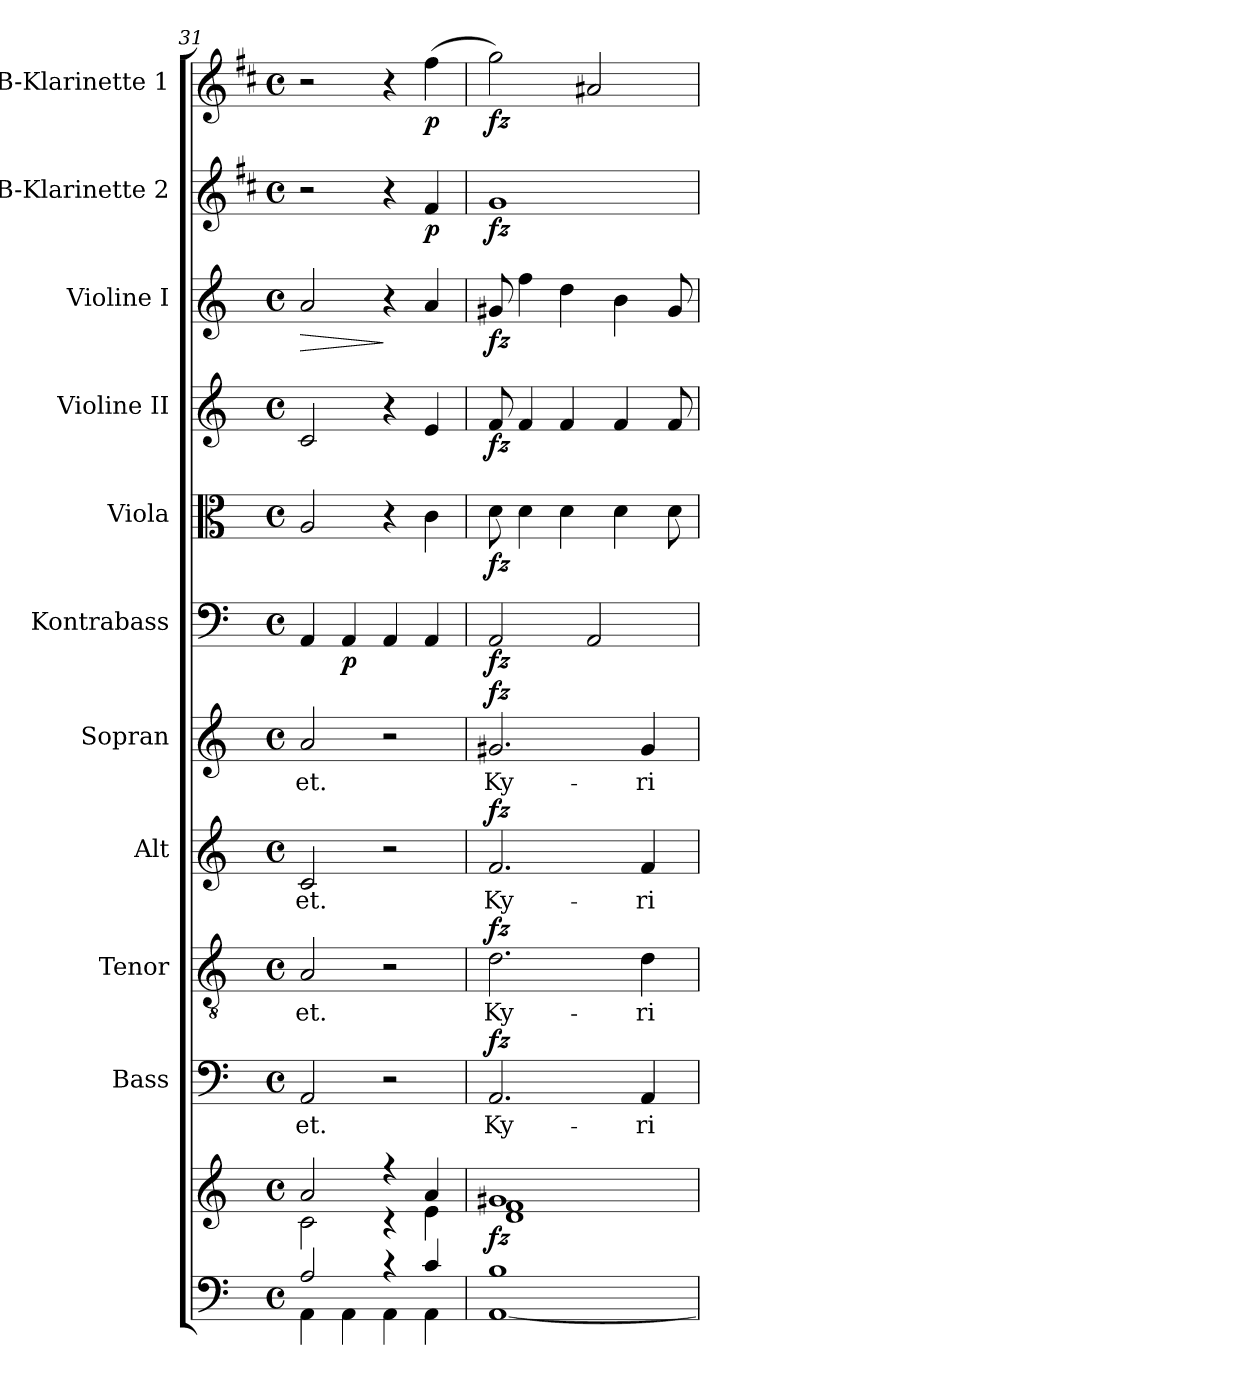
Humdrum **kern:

**kern	**kern	**dynam	**kern	**text	**dynam	**kern	**text	**dynam	**kern	**text	**dynam	**kern	**text	**dynam	**kern	**dynam	**kern	**dynam	**kern	**dynam	**kern	**dynam	**kern	**dynam	**kern	**dynam
*part11	*part11	*part11	*part10	*part10	*part10	*part9	*part9	*part9	*part8	*part8	*part8	*part7	*part7	*part7	*part6	*part6	*part5	*part5	*part4	*part4	*part3	*part3	*part2	*part2	*part1	*part1
*staff12	*staff11	*staff11/12	*staff10	*staff10	*staff10	*staff9	*staff9	*staff9	*staff8	*staff8	*staff8	*staff7	*staff7	*staff7	*staff6	*staff6	*staff5	*staff5	*staff4	*staff4	*staff3	*staff3	*staff2	*staff2	*staff1	*staff1
*	*	*	*I"Bass	*	*	*I"Tenor	*	*	*I"Alt	*	*	*I"Sopran	*	*	*I"Kontrabass	*	*I"Viola	*	*I"Violine II	*	*I"Violine I	*	*I"B-Klarinette 2	*	*I"B-Klarinette 1	*
*	*	*	*I'B.	*	*	*I'T.	*	*	*I'A.	*	*	*I'S.	*	*	*I'Kb.	*	*I'Vla.	*	*I'Vl. II	*	*I'Vl. I	*	*I'B Kl. 2	*	*I'B Kl. 1	*
*clefF4	*clefG2	*	*clefF4	*	*	*clefGv2	*	*	*clefG2	*	*	*clefG2	*	*	*clefF4	*	*clefC3	*	*clefG2	*	*clefG2	*	*clefG2	*	*clefG2	*
*	*	*	*	*	*	*	*	*	*	*	*	*	*	*	*ITrd7c12	*	*	*	*	*	*	*	*ITrd1c2	*	*ITrd1c2	*
*k[]	*k[]	*	*k[]	*	*	*k[]	*	*	*k[]	*	*	*k[]	*	*	*k[]	*	*k[]	*	*k[]	*	*k[]	*	*k[]	*	*k[]	*
*C:	*C:	*	*C:	*	*	*C:	*	*	*C:	*	*	*C:	*	*	*C:	*	*C:	*	*C:	*	*C:	*	*C:	*	*C:	*
*M4/4	*M4/4	*	*M4/4	*	*	*M4/4	*	*	*M4/4	*	*	*M4/4	*	*	*M4/4	*	*M4/4	*	*M4/4	*	*M4/4	*	*M4/4	*	*M4/4	*
*met(c)	*met(c)	*	*met(c)	*	*	*met(c)	*	*	*met(c)	*	*	*met(c)	*	*	*met(c)	*	*met(c)	*	*met(c)	*	*met(c)	*	*met(c)	*	*met(c)	*
=31	=31	=31	=31	=31	=31	=31	=31	=31	=31	=31	=31	=31	=31	=31	=31	=31	=31	=31	=31	=31	=31	=31	=31	=31	=31	=31
*^	*^	*	*	*	*	*	*	*	*	*	*	*	*	*	*	*	*	*	*	*	*	*	*	*	*	*
!	!	!	!	!	!	!LO:LY:b	!	!	!LO:LY:b	!	!	!LO:LY:b	!	!	!LO:LY:b	!	!	!	!	!	!	!	!	!LO:HP:b	!	!	!	!
2A/	4AA\	2a/	2c\	.	2AA/	-et.	.	2A/	-et.	.	2c/	-et.	.	2a/	-et.	.	4AAA/	.	2A/	.	2c/	.	2a/	>	2r	.	2r	.
!	!	!	!	!	!	!	!	!	!	!	!	!	!	!	!	!	!	!LO:DY:b	!	!	!	!	!	!	!	!	!	!
.	4AA\	.	.	.	.	.	.	.	.	.	.	.	.	.	.	.	4AAA/	p	.	.	.	.	.	.	.	.	.	.
4rB	4AA\	4r	4r	.	2r	.	.	2r	.	.	2r	.	.	2r	.	.	4AAA/	.	4r	.	4r	.	4r	]	4r	.	4r	.
!	!	!	!	!	!	!	!	!	!	!	!	!	!	!	!	!	!	!	!	!	!	!	!	!	!	!LO:DY:b	!	!LO:DY:b
4c/	4AA\	4a/	4e\	.	.	.	.	.	.	.	.	.	.	.	.	.	4AAA/	.	4c\	.	4e/	.	4a/	.	4e/	p	(>4ee\	p
=32	=32	=32	=32	=32	=32	=32	=32	=32	=32	=32	=32	=32	=32	=32	=32	=32	=32	=32	=32	=32	=32	=32	=32	=32	=32	=32	=32	=32
!	!	!	!	!LO:DY:b	!	!LO:LY:b	!LO:DY:a	!	!LO:LY:b	!LO:DY:a	!	!LO:LY:b	!LO:DY:a	!	!LO:LY:b	!LO:DY:a	!	!LO:DY:b	!	!LO:DY:b	!	!LO:DY:b	!	!LO:DY:b	!	!LO:DY:b	!	!LO:DY:b
1B	[<1AA	1g#X	1d 1f	fz	2.AA/	Ky-	fz	2.d\	Ky-	fz	2.f/	Ky-	fz	2.g#X/	Ky-	fz	2AAA/	fz	8d\	fz	8f/	fz	8g#X/	fz	1f	fz	2ff\)	fz
.	.	.	.	.	.	.	.	.	.	.	.	.	.	.	.	.	.	.	4d\	.	4f/	.	4ff\	.	.	.	.	.
.	.	.	.	.	.	.	.	.	.	.	.	.	.	.	.	.	.	.	4d\	.	4f/	.	4dd\	.	.	.	.	.
.	.	.	.	.	.	.	.	.	.	.	.	.	.	.	.	.	2AAA/	.	.	.	.	.	.	.	.	.	2g#X/	.
.	.	.	.	.	.	.	.	.	.	.	.	.	.	.	.	.	.	.	4d\	.	4f/	.	4b\	.	.	.	.	.
!	!	!	!	!	!	!LO:LY:b	!	!	!LO:LY:b	!	!	!LO:LY:b	!	!	!LO:LY:b	!	!	!	!	!	!	!	!	!	!	!	!	!
.	.	.	.	.	4AA/	-ri-	.	4d\	-ri-	.	4f/	-ri-	.	4g#/	-ri-	.	.	.	.	.	.	.	.	.	.	.	.	.
.	.	.	.	.	.	.	.	.	.	.	.	.	.	.	.	.	.	.	8d\	.	8f/	.	8g#/	.	.	.	.	.
*v	*v	*	*	*	*	*	*	*	*	*	*	*	*	*	*	*	*	*	*	*	*	*	*	*	*	*	*	*
*	*v	*v	*	*	*	*	*	*	*	*	*	*	*	*	*	*	*	*	*	*	*	*	*	*	*	*	*
=	=	=	=	=	=	=	=	=	=	=	=	=	=	=	=	=	=	=	=	=	=	=	=	=	=	=
*-	*-	*-	*-	*-	*-	*-	*-	*-	*-	*-	*-	*-	*-	*-	*-	*-	*-	*-	*-	*-	*-	*-	*-	*-	*-	*-
